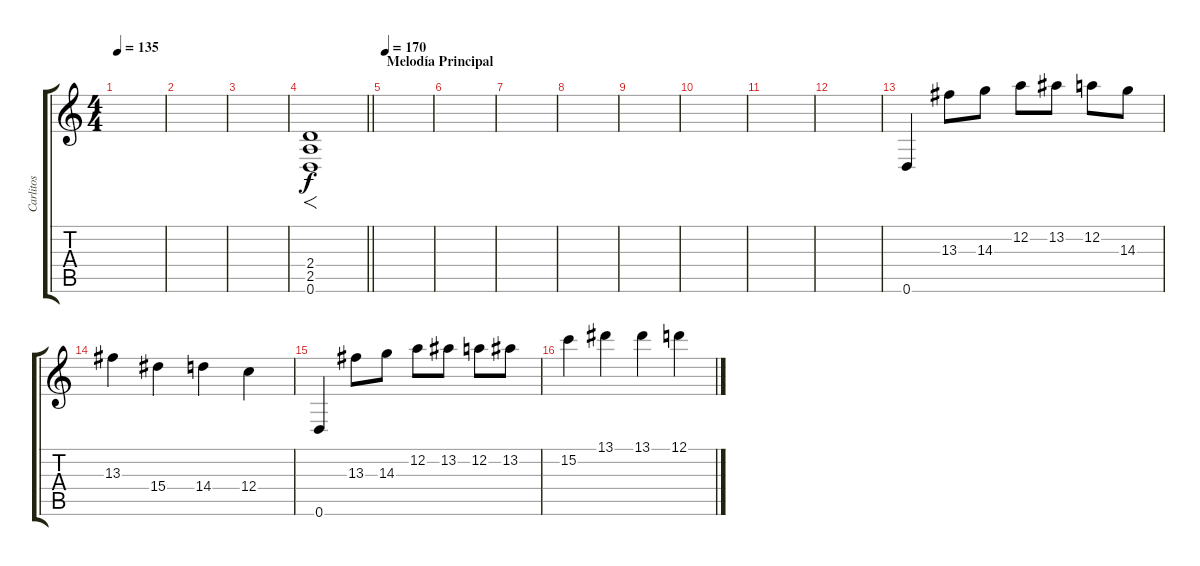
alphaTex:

\track ("Carlitos" "Carlitos") {instrument distortionguitar}
\staff {score tabs}
\tuning (D4 A3 F3 C3 G2 D2) {hide}
\ts (4 4)
\tempo 135
\clef g2
\ks c
|
|
|
\barLineRight lightlight
(2.4 2.5 0.6).1{f} |
\section ("" "Melodía Principal")
\tempo 170
|
|
|
|
|
|
|
|
0.6.4 13.3.8 14.3.8 12.2.8 13.2.8 12.2.8 14.3.8 |
13.3.4 15.4.4 14.4.4 12.4.4 |
0.6.4 13.3.8 14.3.8 12.2.8 13.2.8 12.2.8 13.2.8 |
15.2.4 13.1.4 13.1.4 12.1.4
